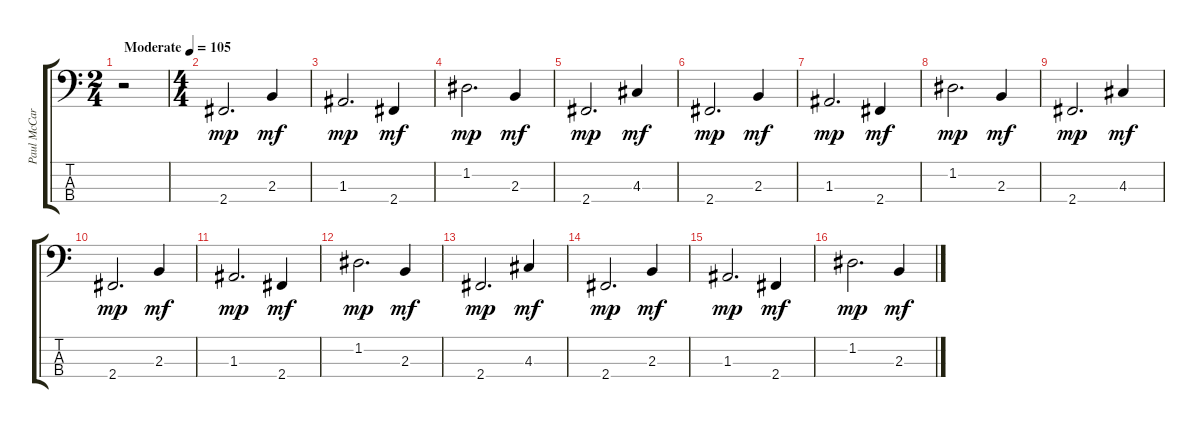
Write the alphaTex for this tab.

\track ("Paul McCartney" "Paul McCar") {instrument electricbassfinger}
\staff {score tabs}
\tuning (G2 D2 A1 E1) {hide}
\ts (2 4)
\tempo (105 "Moderate")
\tempo 104
\tempo (105 "Moderate")
\clef f4
\ks c
r.2{dy mp instrument electricbassfinger} |
\ts (4 4)
2.4.2{d} 2.3.4{dy mf} |
1.3.2{d dy mp} 2.4.4{dy mf} |
1.2.2{d dy mp} 2.3.4{dy mf} |
2.4.2{d dy mp} 4.3.4{dy mf} |
2.4.2{d dy mp} 2.3.4{dy mf} |
1.3.2{d dy mp} 2.4.4{dy mf} |
1.2.2{d dy mp} 2.3.4{dy mf} |
2.4.2{d dy mp} 4.3.4{dy mf} |
2.4.2{d dy mp} 2.3.4{dy mf} |
1.3.2{d dy mp} 2.4.4{dy mf} |
1.2.2{d dy mp} 2.3.4{dy mf} |
2.4.2{d dy mp} 4.3.4{dy mf} |
2.4.2{d dy mp} 2.3.4{dy mf} |
1.3.2{d dy mp} 2.4.4{dy mf} |
1.2.2{d dy mp} 2.3.4{dy mf}
